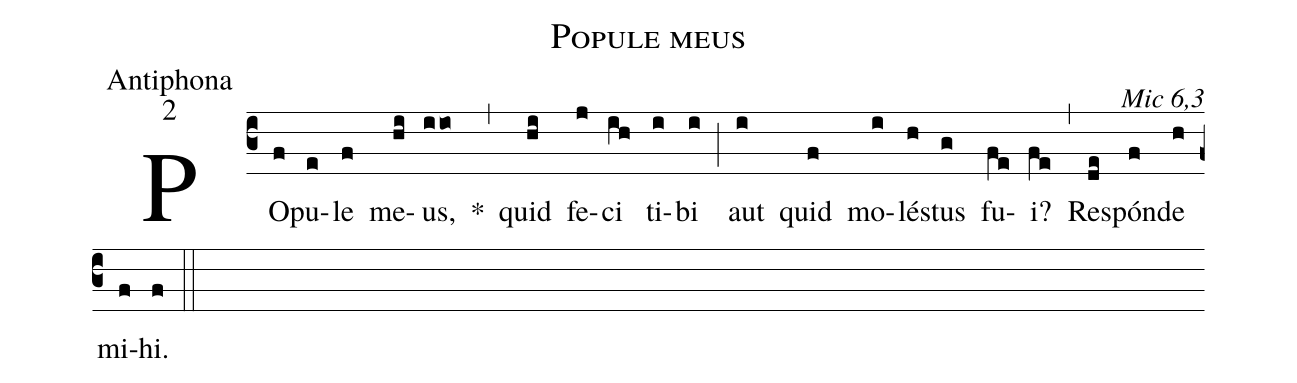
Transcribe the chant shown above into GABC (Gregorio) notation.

name:Popule meus;
office-part:Antiphona;
mode:2;
commentary:Mic 6,3;
%%
(c3) PO(f)pu(e)le(f) me(hi)us,(iio) *(,) quid(hi) fe(j)ci(ih) ti(i)bi(i) (;) aut(i) quid(f) mo(i)lés(h)tus(g) fu(fe)i?(fe) (,) Res(de)pón(f)de(h) mi(f)hi.(f) (::)
